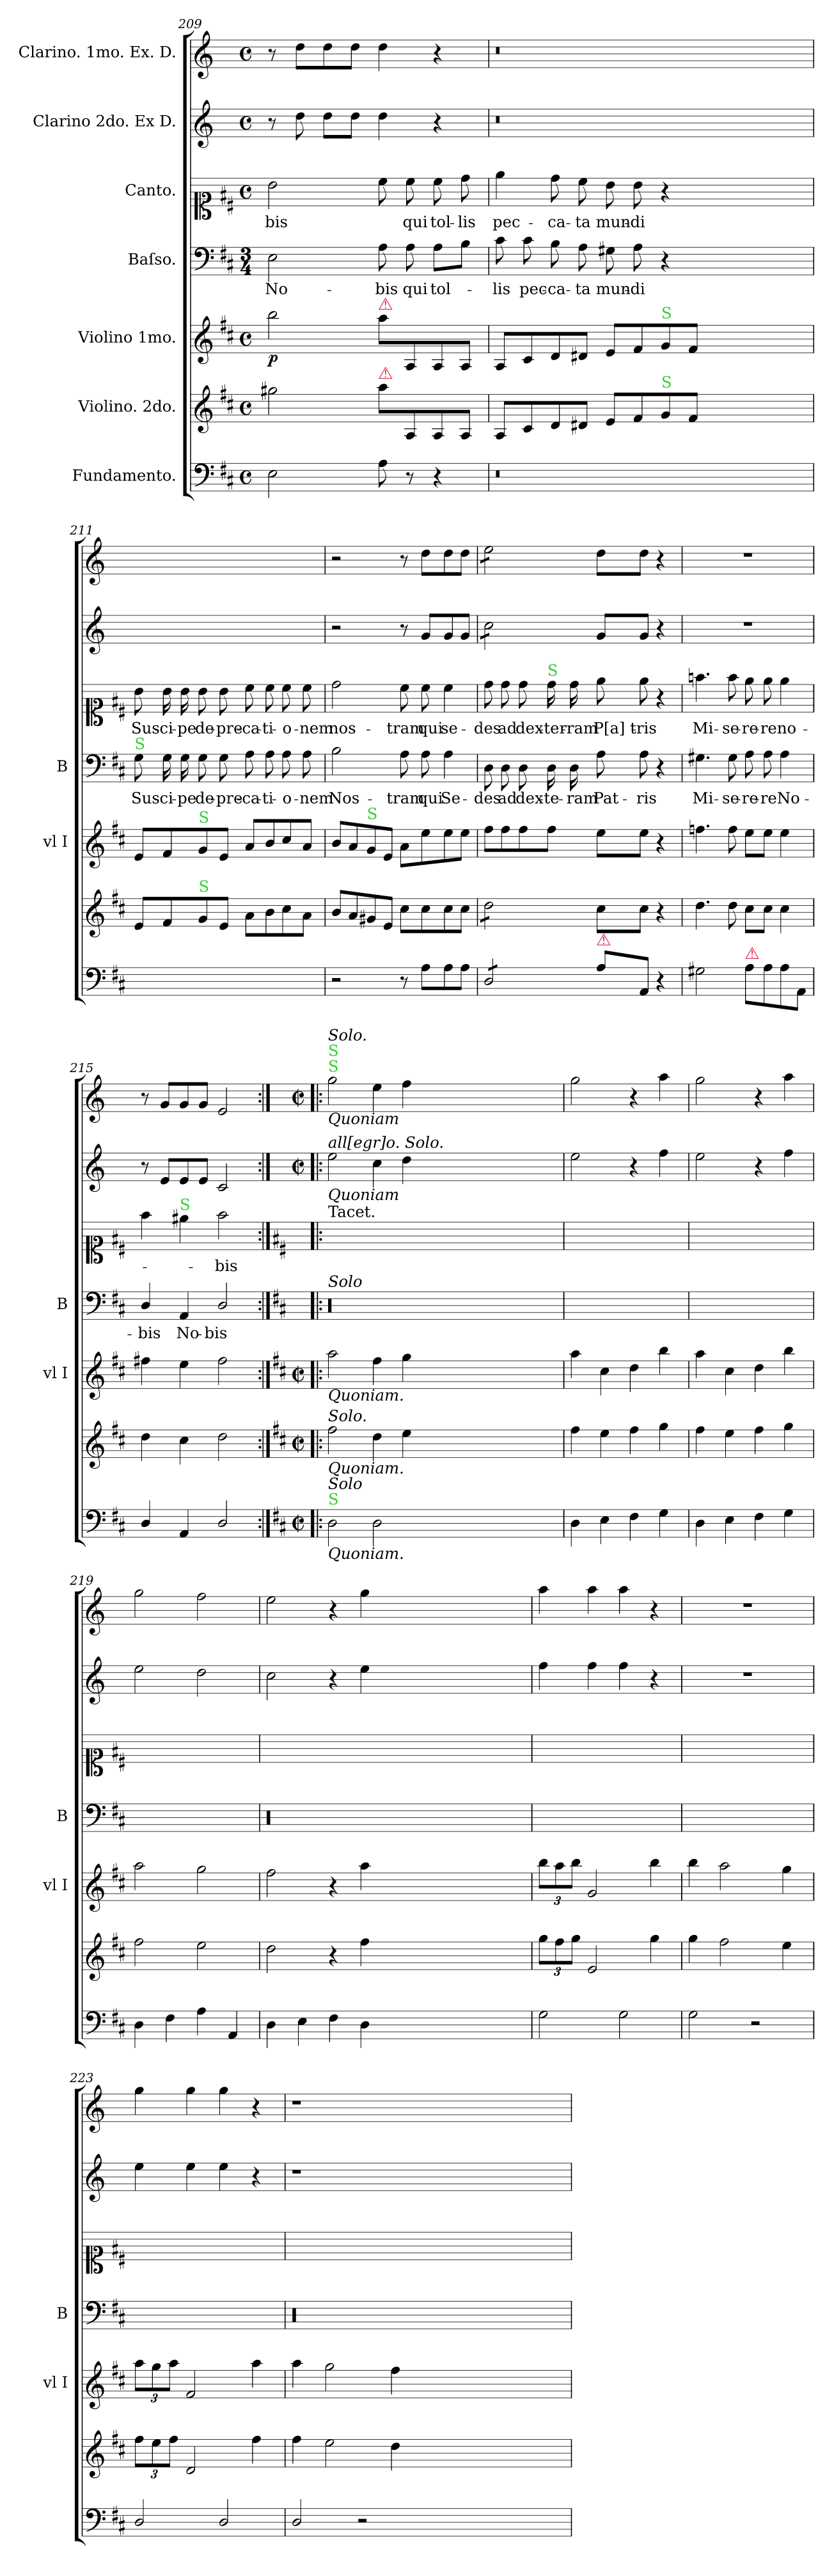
**kern	**kern	**kern	**dynam	**kern	**text	**kern	**text	**kern	**kern
*part7	*part6	*part5	*part5	*part4	*part4	*part3	*part3	*part2	*part1
*staff7	*staff6	*staff5	*staff5	*staff4	*staff4	*staff3	*staff3	*staff2	*staff1
*I"Fundamento.	*I"Violino. 2do.	*I"Violino 1mo.	*	*I"Baſso.	*	*I"Canto.	*	*I"Clarino 2do. Ex D.	*I"Clarino. 1mo. Ex. D.
*	*	*I'vl I	*	*I'B	*	*	*	*	*
*clefF4	*clefG2	*clefG2	*	*clefF4	*	*clefC1	*	*clefG2	*clefG2
*	*	*	*	*	*	*	*	*ITrd-1c-2	*ITrd-1c-2
*k[f#c#]	*k[f#c#]	*k[f#c#]	*	*k[f#c#]	*	*k[f#c#]	*	*k[f#c#]	*k[f#c#]
*M4/4	*M4/4	*M4/4	*	*M3/4	*	*M4/4	*	*M4/4	*M4/4
*met(c)	*met(c)	*met(c)	*	*	*	*met(c)	*	*met(c)	*met(c)
=209	=209	=209	=209	=209	=209	=209	=209	=209	=209
!	!	!	!LO:DY:b	!	!	!	!	!	!
2E\	2gg#X\	2bb\	p	2E\	No-	2b\	-bis	8r	8r
.	.	.	.	.	.	.	.	8ee\	8ee\L
.	.	.	.	.	.	.	.	8ee\L	8ee\
.	.	.	.	.	.	.	.	8ee\J	8ee\J
!	!	!LO:TX:a:color=crimson:t=⚠	!	!	!	!	!	!	!
!	!LO:TX:a:color=crimson:t=⚠	!	!	!	!	!	!	!	!
8A\	8aa\L	8aa\L	.	8A\	-bis	8cc#\	.	4ee\	4ee\
8r	8A/	8A/	.	8A\	qui	8cc#\	qui	.	.
4r	8A/	8A/	.	8A\L	tol-	8cc#\	tol-	4r	4r
.	8A/J	8A/J	.	8B\J	.	8dd\	-lis	.	.
=210	=210	=210	=210	=210	=210	=210	=210	=210	=210
0r	8A/L	8A/L	.	8c#\	-lis	4ee\	pec-	0r	0r
.	8c#/	8c#/	.	8c#\	pec-	.	.	.	.
.	8d/	8d/	.	8B\	-ca-	8dd\	-ca-	.	.
.	8d#X/J	8d#X/J	.	8A\	-ta	8cc#\	-ta	.	.
.	8e/L	8e/L	.	8G#X\	mun-	8b\	mun-	.	.
.	8f#/	8f#/	.	8A\	-di	8b\	-di	.	.
!	!	!LO:TX:a:color=limegreen:t=S	!	!	!	!	!	!	!
!	!LO:TX:a:color=limegreen:t=S	!	!	!	!	!	!	!	!
.	8g/	8g/	.	4r	.	4r	.	.	.
.	8f#/J	8f#/J	.	.	.	.	.	.	.
.	1ryy	1ryy	.	1ryy	.	1ryy	.	.	.
=211	=211	=211	=211	=211	=211	=211	=211	=211	=211
!	!	!	!	!LO:TX:a:color=limegreen:t=S	!	!	!	!	!
1ryy	8e/L	8e/L	.	8G\	Sus-	8b\	Sus-	1ryy	1ryy
.	8f#/	8f#/	.	16G\	-ci-	16b\	-ci-	.	.
.	.	.	.	16G\	-pe	16b\	-pe	.	.
!	!	!LO:TX:a:color=limegreen:t=S	!	!	!	!	!	!	!
!	!LO:TX:a:color=limegreen:t=S	!	!	!	!	!	!	!	!
.	8g/	8g/	.	8G\	de-	8b\	de-	.	.
.	8e/J	8e/J	.	8G\	-pre-	8b\	-pre-	.	.
.	8a\L	8a/L	.	8A\	-ca-	8cc#\	-ca-	.	.
.	8b\	8b/	.	8A\	-ti-	8cc#\	-ti-	.	.
.	8cc#\	8cc#/	.	8A\	-o-	8cc#\	-o-	.	.
.	8a\J	8a/J	.	8A\	-nem	8cc#\	-nem	.	.
=212	=212	=212	=212	=212	=212	=212	=212	=212	=212
2r	8b/L	8b/L	.	2B\	Nos-	2dd\	nos-	2r	2r
.	8a/	8a/	.	.	.	.	.	.	.
!	!	!LO:TX:a:color=limegreen:t=S	!	!	!	!	!	!	!
.	8g#X/	8g/	.	.	.	.	.	.	.
.	8e/J	8e/J	.	.	.	.	.	.	.
8r	8cc#\L	8a\L	.	8A\	-tram	8cc#\	-tram	8r	8r
8A\L	8cc#\	8ee\	.	8A\	qui	8cc#\	qui	8a/L	8ee\L
8A\	8cc#\	8ee\	.	4A\	Se-	4cc#\	se-	8a/	8ee\
8A\J	8cc#\J	8ee\J	.	.	.	.	.	8a/J	8ee\J
=213	=213	=213	=213	=213	=213	=213	=213	=213	=213
*tremolo	*	*	*	*	*	*	*	*	*
*	*tremolo	*	*	*	*	*	*	*	*
*	*	*	*	*	*	*	*	*tremolo	*
*	*	*	*	*	*	*	*	*	*tremolo
8D/L	8dd\L	8ff#\L	.	8D\	-des	8dd\	-des	8dd\L	8ff#\L
8D/	8dd\	8ff#\	.	8D\	ad	8dd\	ad	8dd\	8ff#\
8D/	8dd\	8ff#\	.	8D\	dex-	8dd\	dex-	8dd\	8ff#\
!	!	!	!	!	!	!LO:TX:a:color=limegreen:t=S	!	!	!
8D/J	8dd\J	8ff#\J	.	16D\	-te-	16dd\	-ter-	8dd\J	8ff#\J
*	*	*	*	*	*	*	*	*	*Xtremolo
*	*	*	*	*	*	*	*	*Xtremolo	*
*	*Xtremolo	*	*	*	*	*	*	*	*
*Xtremolo	*	*	*	*	*	*	*	*	*
.	.	.	.	16D\	-ram	16dd\	-ram	.	.
!LO:TX:a:color=crimson:t=⚠	!	!	!	!	!	!	!	!	!
8A\L	8cc#\L	8ee\L	.	8A\	Pat-	8ee\	P[a]t-	8a/L	8ee\L
8AA/J	8cc#\J	8ee\J	.	8A\	-ris	8ee\	-ris	8a/J	8ee\J
4r	4r	4r	.	4r	.	4r	.	4r	4r
=214	=214	=214	=214	=214	=214	=214	=214	=214	=214
2G#X\	4.dd\	4.ffn\	.	4.G#X\	Mi-	4.ffn\	Mi-	1r	1r
.	8dd\	8ff\	.	8G#\	-se-	8ff\	-se-	.	.
!LO:TX:a:color=crimson:t=⚠	!	!	!	!	!	!	!	!	!
8A\L	8cc#\L	8ee\L	.	8A\	-re-	8ee\	-re-	.	.
8A\	8cc#\J	8ee\J	.	8A\	-re	8ee\	-re	.	.
8A\	4cc#\	4ee\	.	4A\	No-	4ee\	no-	.	.
8AA/J	.	.	.	.	.	.	.	.	.
=215	=215	=215	=215	=215	=215	=215	=215	=215	=215
4D/	4dd\	4ff#X\	.	4D/	-bis	4ff#\	.	8r	8r
.	.	.	.	.	.	.	.	8f#/L	8a/L
!	!	!	!	!	!	!LO:TX:a:color=limegreen:t=S	!	!	!
4AA/	4cc#\	4ee\	.	4AA/	No-	4ee#X\	.	8f#/	8a/
.	.	.	.	.	.	.	.	8f#/J	8a/J
2D/	2dd\	2ff#\	.	2D/	-bis	2ff#\	-bis	2d/	2f#/
=216:|!|:	=216:|!|:	=216:|!|:	=216:|!|:	=216:|!|:	=216:|!|:	=216:|!|:	=216:|!|:	=216:|!|:	=216:|!|:
*k[f#c#]	*k[f#c#]	*k[f#c#]	*	*	*	*	*	*k[f#c#]	*k[f#c#]
*M2/2	*M2/2	*M2/2	*	*	*	*	*	*M2/2	*M2/2
*met(c|)	*met(c|)	*met(c|)	*	*	*	*	*	*met(c|)	*met(c|)
!	!	!	!	!	!	!	!	!	!LO:TX:a:color=limegreen:t=S
!	!	!	!	!	!	!	!	!	!LO:TX:a:color=limegreen:t=S
!	!	!	!	!	!	!	!	!	!LO:TX:b:i:t=Quoniam
!	!	!	!	!	!	!	!	!	!LO:TX:a:i:t=Solo.
!	!	!	!	!	!	!	!	!LO:TX:b:i:t=Quoniam	!
!	!	!	!	!	!	!	!	!LO:TX:a:i:t=all[egr]o. Solo.	!
!	!	!	!	!	!	!LO:TX:a:t=Tacet.	!	!	!
!	!	!	!	!LO:TX:a:i:t=Solo	!	!	!	!	!
!	!	!LO:TX:b:i:t=Quoniam.	!	!	!	!	!	!	!
!	!LO:TX:b:i:t=Quoniam.	!	!	!	!	!	!	!	!
!	!LO:TX:a:i:t=Solo.	!	!	!	!	!	!	!	!
!LO:TX:b:i:t=Quoniam.	!	!	!	!	!	!	!	!	!
!LO:TX:a:color=limegreen:t=S	!	!	!	!	!	!	!	!	!
!LO:TX:a:i:t=Solo	!	!	!	!	!	!	!	!	!
2D\	2ff#\	2aa\	.	00r	.	1ryy	.	2ff#\	2aa\
2D\	4dd\	4ff#\	.	.	.	.	.	4dd\	4ff#\
.	4ee\	4gg\	.	.	.	.	.	4ee\	4gg\
0.ryy	0.ryy	0.ryy	.	.	.	0.ryy	.	0.ryy	0.ryy
=217	=217	=217	=217	=217	=217	=217	=217	=217	=217
4D\	4ff#\	4aa\	.	1ryy	.	1ryy	.	2ff#\	2aa\
4E\	4ee\	4cc#\	.	.	.	.	.	.	.
4F#\	4ff#\	4dd\	.	.	.	.	.	4r	4r
4G\	4gg\	4bb\	.	.	.	.	.	4gg\	4bb\
=218	=218	=218	=218	=218	=218	=218	=218	=218	=218
4D\	4ff#\	4aa\	.	1ryy	.	1ryy	.	2ff#\	2aa\
4E\	4ee\	4cc#\	.	.	.	.	.	.	.
4F#\	4ff#\	4dd\	.	.	.	.	.	4r	4r
4G\	4gg\	4bb\	.	.	.	.	.	4gg\	4bb\
=219	=219	=219	=219	=219	=219	=219	=219	=219	=219
4D\	2ff#\	2aa\	.	1ryy	.	1ryy	.	2ff#\	2aa\
4F#\	.	.	.	.	.	.	.	.	.
4A\	2ee\	2gg\	.	.	.	.	.	2ee\	2gg\
4AA/	.	.	.	.	.	.	.	.	.
=220	=220	=220	=220	=220	=220	=220	=220	=220	=220
4D\	2dd\	2ff#\	.	00r	.	1ryy	.	2dd\	2ff#\
4E\	.	.	.	.	.	.	.	.	.
4F#\	4r	4r	.	.	.	.	.	4r	4r
4D\	4ff#\	4aa\	.	.	.	.	.	4ff#\	4aa\
0.ryy	0.ryy	0.ryy	.	.	.	0.ryy	.	0.ryy	0.ryy
=221	=221	=221	=221	=221	=221	=221	=221	=221	=221
2G\	12gg\L	12bb\L	.	1ryy	.	1ryy	.	4gg\	4bb\
.	12ff#\	12aa\	.	.	.	.	.	.	.
.	12gg\J	12bb\J	.	.	.	.	.	.	.
.	2e/	2g/	.	.	.	.	.	4gg\	4bb\
2G\	.	.	.	.	.	.	.	4gg\	4bb\
.	4gg\	4bb\	.	.	.	.	.	4r	4r
=222	=222	=222	=222	=222	=222	=222	=222	=222	=222
2G\	4gg\	4bb\	.	1ryy	.	1ryy	.	1r	1r
.	2ff#\	2aa\	.	.	.	.	.	.	.
2r	.	.	.	.	.	.	.	.	.
.	4ee\	4gg\	.	.	.	.	.	.	.
=223	=223	=223	=223	=223	=223	=223	=223	=223	=223
2D/	12ff#\L	12aa\L	.	1ryy	.	1ryy	.	4ff#\	4aa\
.	12ee\	12gg\	.	.	.	.	.	.	.
.	12ff#\J	12aa\J	.	.	.	.	.	.	.
.	2d/	2f#/	.	.	.	.	.	4ff#\	4aa\
2D/	.	.	.	.	.	.	.	4ff#\	4aa\
.	4ff#\	4aa\	.	.	.	.	.	4r	4r
=224	=224	=224	=224	=224	=224	=224	=224	=224	=224
2D/	4ff#\	4aa\	.	00r	.	1ryy	.	1r	1r
.	2ee\	2gg\	.	.	.	.	.	.	.
2r	.	.	.	.	.	.	.	.	.
.	4dd\	4ff#\	.	.	.	.	.	.	.
0.ryy	0.ryy	0.ryy	.	.	.	0.ryy	.	0.ryy	0.ryy
=	=	=	=	=	=	=	=	=	=
*-	*-	*-	*-	*-	*-	*-	*-	*-	*-
